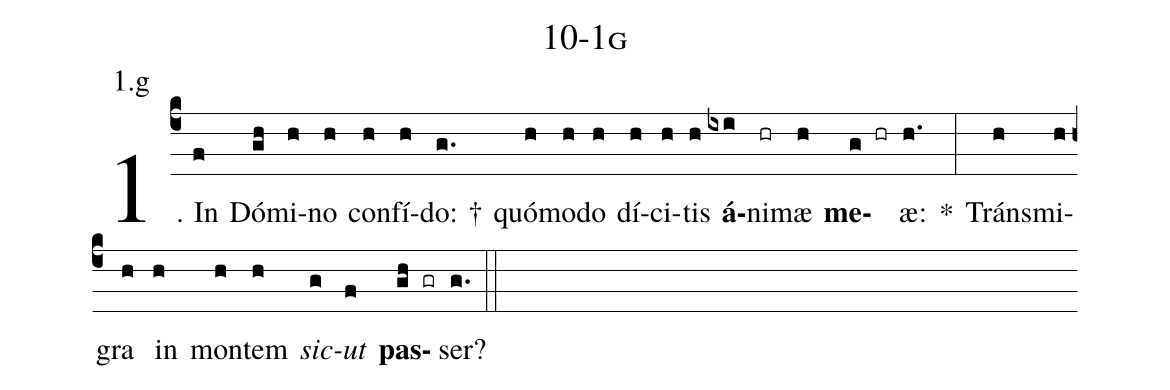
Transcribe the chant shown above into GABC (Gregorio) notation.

name: 10-1g;
annotation: 1.g;
%%
(c4)1. In(f) Dó(gh)mi(h)no(h) con(h)fí(h)do: †(g.) quó(h)mo(h)do(h) dí(h)ci(h)tis(h) <b>á</b>(ixi)ni(hr)mæ(h) <b>me</b>(g hr)æ:(h.) *(:) Tráns(h)mi(h)gra(h) in(h) mon(h)tem(h) <i>sic</i>(g)<i>ut</i>(f) <b>pas</b>(gh gr)ser?(g.) (::)
